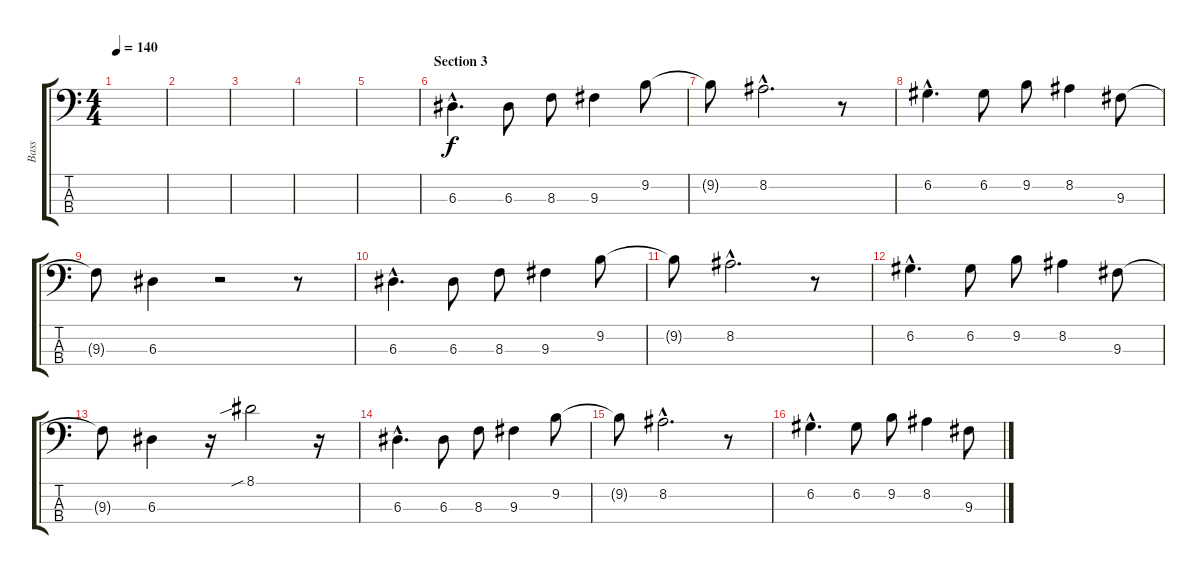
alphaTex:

\track ("Bass" "Bass") {instrument synthbass1}
\staff {score tabs}
\tuning (G2 D2 A1 Eb1) {hide}
\ts (4 4)
\tempo 140
\clef f4
\ks c
|
|
|
|
|
\section ("" "Section 3")
6.3{hac}.4{d dy f} 6.3.8 8.3.8 9.3.4 9.2.8 |
9.2{t}.8 8.2{hac}.2{d} r.8 |
6.2{hac}.4{d} 6.2.8 9.2.8 8.2.4 9.3.8 |
9.3{t}.8 6.3.4 r.2 r.8 |
6.3{hac}.4{d} 6.3.8 8.3.8 9.3.4 9.2.8 |
9.2{t}.8 8.2{hac}.2{d} r.8 |
6.2{hac}.4{d} 6.2.8 9.2.8 8.2.4 9.3.8 |
9.3{t}.8 6.3.4 r.16 8.1{sib}.2 r.16 |
6.3{hac}.4{d} 6.3.8 8.3.8 9.3.4 9.2.8 |
9.2{t}.8 8.2{hac}.2{d} r.8 |
6.2{hac}.4{d} 6.2.8 9.2.8 8.2.4 9.3.8
